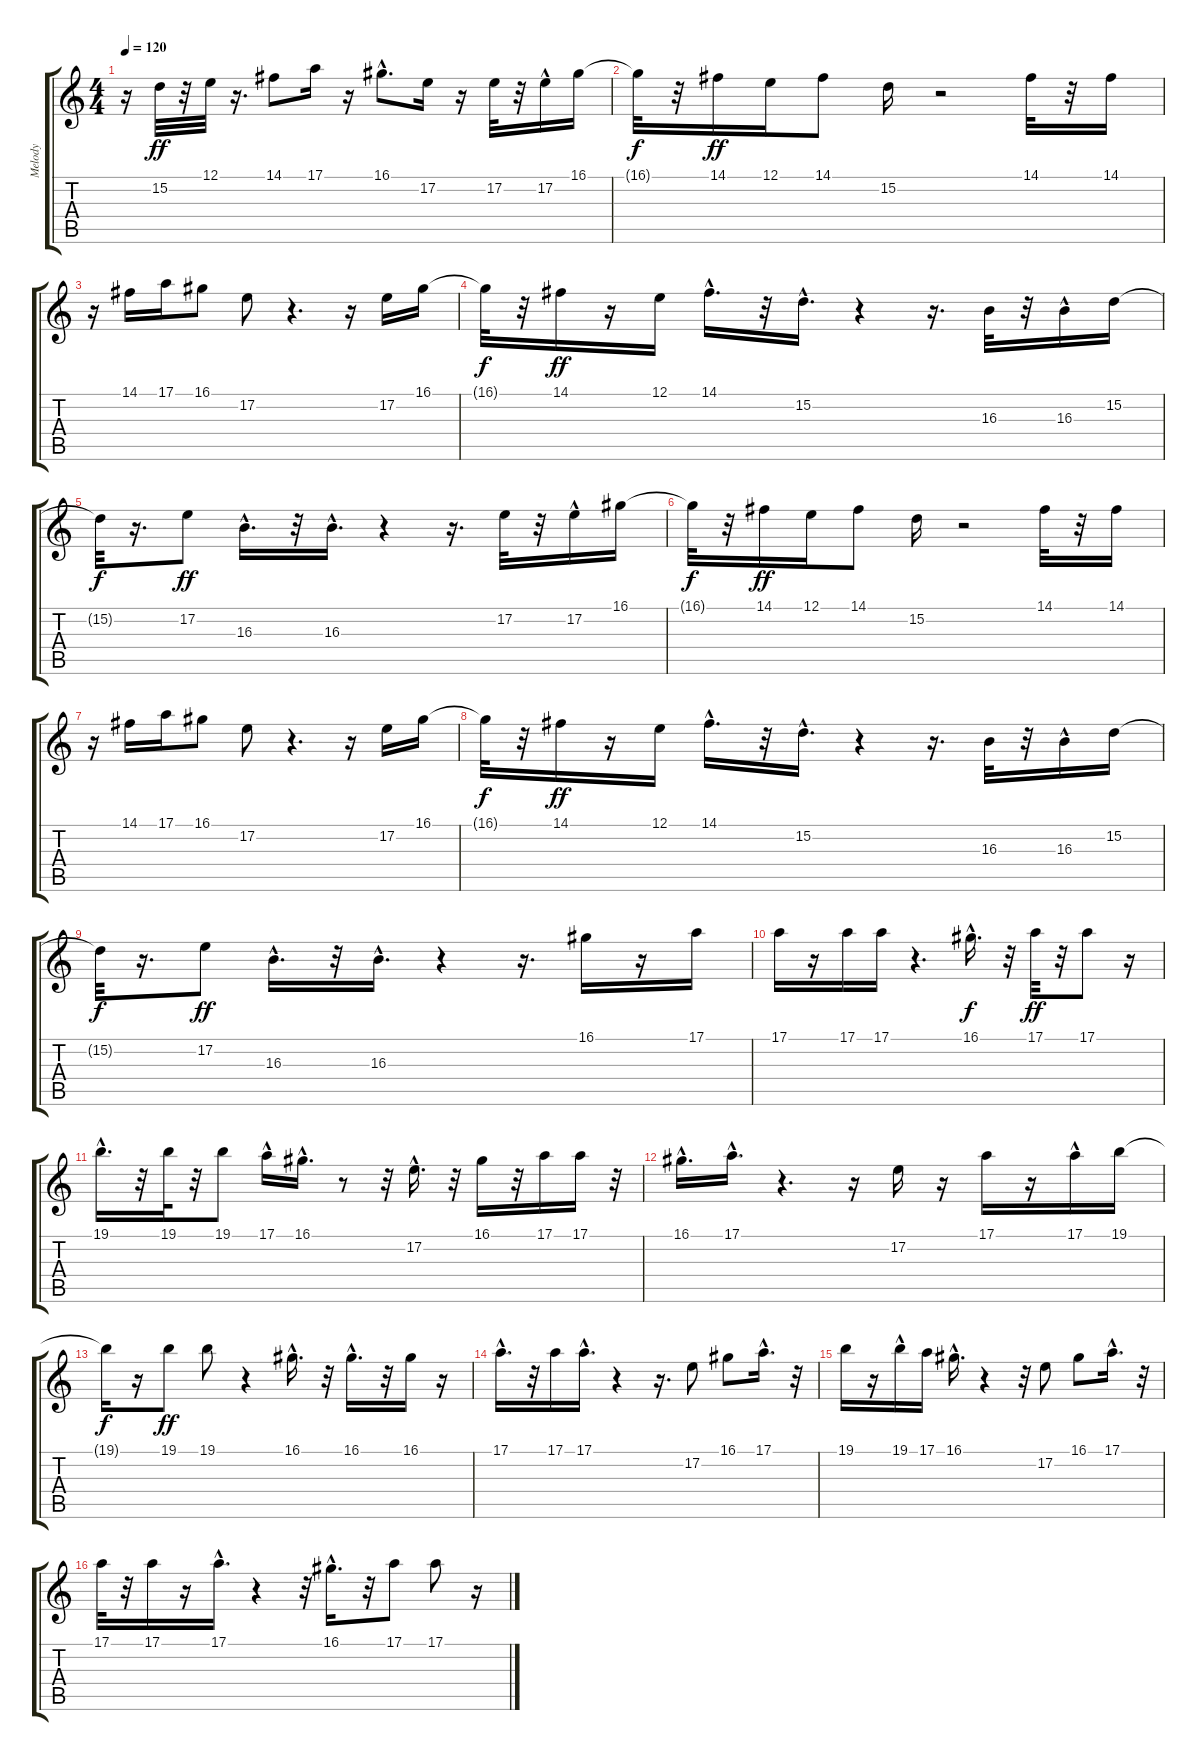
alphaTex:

\track ("Melody              " "Melody    ") {instrument vibraphone}
\staff {score tabs}
\tuning (E4 B3 G3 D3 A2 E2) {hide}
\ts (4 4)
\tempo 120
\clef g2
\ks c
r.16{dy ff} 15.2.32 r.32 12.1.32 r.16{d} 14.1.8 17.1.16 r.16 16.1{hac}.8{d} 17.2.16 r.16 17.2.32 r.32 17.2{hac}.16 16.1.16 |
16.1{t}.32{dy f} r.32 14.1.16{dy ff} 12.1.16 14.1.8 15.2.16 r.2 14.1.32 r.32 14.1.16 |
r.16 14.1.16 17.1.16 16.1.8 17.2.8 r.4{d} r.16 17.2.16 16.1.16 |
16.1{t}.32{dy f} r.32 14.1.16{dy ff} r.16 12.1.16 14.1{hac}.16{d} r.32 15.2{hac}.16{d} r.4 r.16{d} 16.3.32 r.32 16.3{hac}.16 15.2.16 |
15.2{t}.32{dy f} r.16{d} 17.2.8{dy ff} 16.3{hac}.16{d} r.32 16.3{hac}.16{d} r.4 r.16{d} 17.2.32 r.32 17.2{hac}.16 16.1.16 |
16.1{t}.32{dy f} r.32 14.1.16{dy ff} 12.1.16 14.1.8 15.2.16 r.2 14.1.32 r.32 14.1.16 |
r.16 14.1.16 17.1.16 16.1.8 17.2.8 r.4{d} r.16 17.2.16 16.1.16 |
16.1{t}.32{dy f} r.32 14.1.16{dy ff} r.16 12.1.16 14.1{hac}.16{d} r.32 15.2{hac}.16{d} r.4 r.16{d} 16.3.32 r.32 16.3{hac}.16 15.2.16 |
15.2{t}.32{dy f} r.16{d} 17.2.8{dy ff} 16.3{hac}.16{d} r.32 16.3{hac}.16{d} r.4 r.16{d} 16.1.16 r.16 17.1.16 |
17.1.16 r.16 17.1.16 17.1.16 r.4{d} 16.1{hac}.16{d dy f} r.32 17.1.32{dy ff} r.32 17.1.8 r.16 |
19.1{hac}.16{d} r.32 19.1.32 r.32 19.1.8 17.1{hac}.16 16.1{hac}.16{d} r.8 r.32 17.2{hac}.16{d} r.32 16.1.16 r.32 17.1.16 17.1.16 r.32 |
16.1{hac}.16{d} 17.1{hac}.16{d} r.4{d} r.16 17.2.16 r.16 17.1.16 r.16 17.1{hac}.16 19.1.16 |
19.1{t}.16{dy f} r.16 19.1.8{dy ff} 19.1.8 r.4 16.1{hac}.16{d} r.32 16.1{hac}.16{d} r.32 16.1.16 r.16 |
17.1{hac}.16{d} r.32 17.1.16 17.1{hac}.16{d} r.4 r.16{d} 17.2.8 16.1.8 17.1{hac}.16{d} r.32 |
19.1.16 r.16 19.1{hac}.16 17.1.16 16.1{hac}.16{d} r.4 r.32 17.2.8 16.1.8 17.1{hac}.16{d} r.32 |
17.1.32 r.32 17.1.16 r.16 17.1{hac}.16{d} r.4 r.32 16.1{hac}.16{d} r.32 17.1.8 17.1.8 r.16
